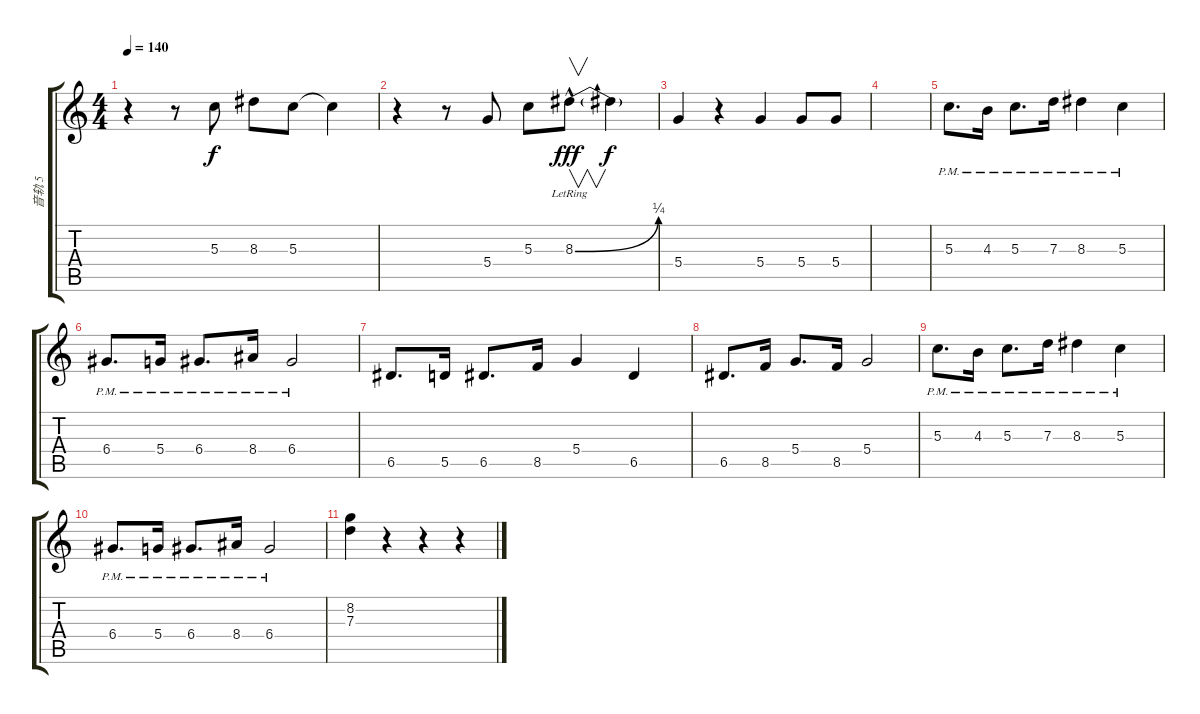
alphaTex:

\track ("音轨 5" "音轨 5") {instrument acousticguitarsteel}
\staff {score tabs}
\tuning (E4 B3 G3 D3 A2 E2) {hide}
\ts (4 4)
\tempo 140
\clef g2
\ks c
r.4{dy f} r.8 5.3.8 8.3.8 5.3.8 5.3{t}.4 |
r.4 r.8 5.4.8 5.3.8 8.3{be (bend 0 0 60 1) hac lr}.8{v dy fff} 8.3{t}.4{dy f} |
5.4.4 r.4 5.4.4 5.4.8 5.4.8 |
|
5.3{pm}.8{d} 4.3{pm}.16 5.3{pm}.8{d} 7.3{pm}.16 8.3{pm}.4 5.3{pm}.4 |
6.4{pm}.8{d} 5.4{pm}.16 6.4{pm}.8{d} 8.4{pm}.16 6.4{pm}.2 |
6.5.8{d} 5.5.16 6.5.8{d} 8.5.16 5.4.4 6.5.4 |
6.5.8{d} 8.5.16 5.4.8{d} 8.5.16 5.4.2 |
5.3{pm}.8{d} 4.3{pm}.16 5.3{pm}.8{d} 7.3{pm}.16 8.3{pm}.4 5.3{pm}.4 |
6.4{pm}.8{d} 5.4{pm}.16 6.4{pm}.8{d} 8.4{pm}.16 6.4{pm}.2 |
(8.2 7.3).4 r.4 r.4 r.4
